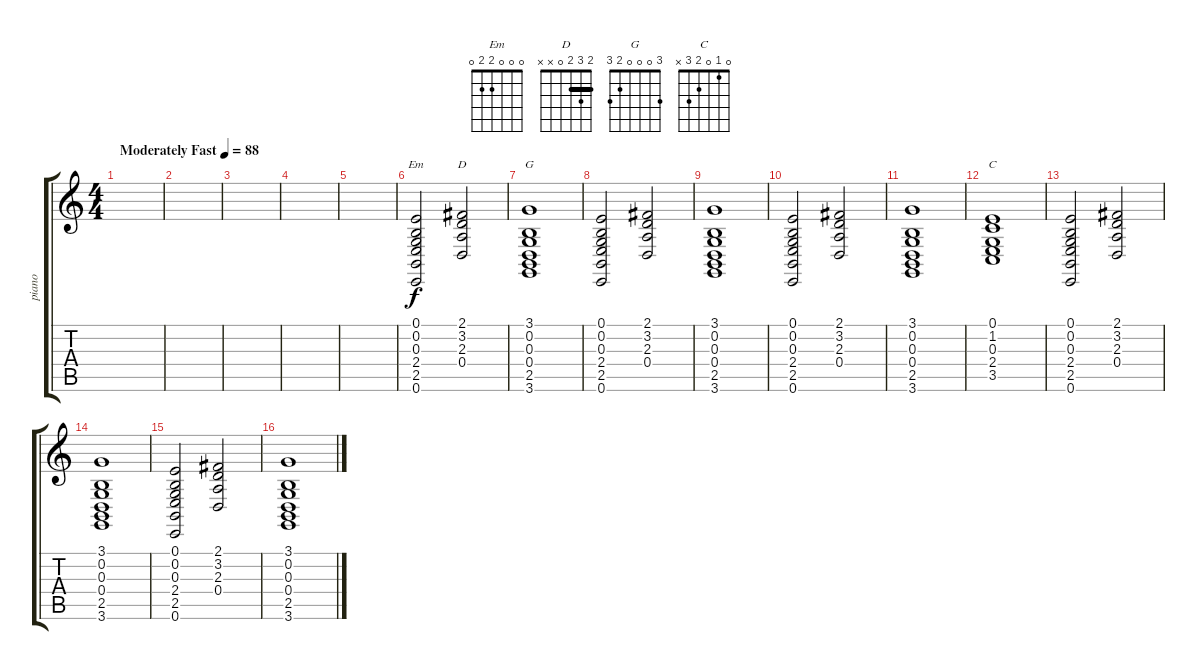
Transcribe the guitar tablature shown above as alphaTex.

\track ("piano" "piano") {instrument acousticgrandpiano}
\staff {score tabs}
\tuning (E4 B3 G3 D3 A2 E2) {hide}
\chord ("Em" 0 0 0 2 2 0)
\chord ("D" 2 3 2 0 x x) {barre 2}
\chord ("G" 3 0 0 0 2 3)
\chord ("C" 0 1 0 2 3 x)
\ts (4 4)
\tempo (88 "Moderately Fast")
\clef g2
\ks c
|
|
|
|
|
(0.1 0.2 0.3 2.4 2.5 0.6).2{ch "Em"} (2.1 3.2 2.3 0.4).2{ch "D"} |
(3.1 0.2 0.3 0.4 2.5 3.6).1{ch "G"} |
(0.1 0.2 0.3 2.4 2.5 0.6).2 (2.1 3.2 2.3 0.4).2 |
(3.1 0.2 0.3 0.4 2.5 3.6).1 |
(0.1 0.2 0.3 2.4 2.5 0.6).2 (2.1 3.2 2.3 0.4).2 |
(3.1 0.2 0.3 0.4 2.5 3.6).1 |
(0.1 1.2 0.3 2.4 3.5).1{ch "C"} |
(0.1 0.2 0.3 2.4 2.5 0.6).2 (2.1 3.2 2.3 0.4).2 |
(3.1 0.2 0.3 0.4 2.5 3.6).1 |
(0.1 0.2 0.3 2.4 2.5 0.6).2 (2.1 3.2 2.3 0.4).2 |
(3.1 0.2 0.3 0.4 2.5 3.6).1
